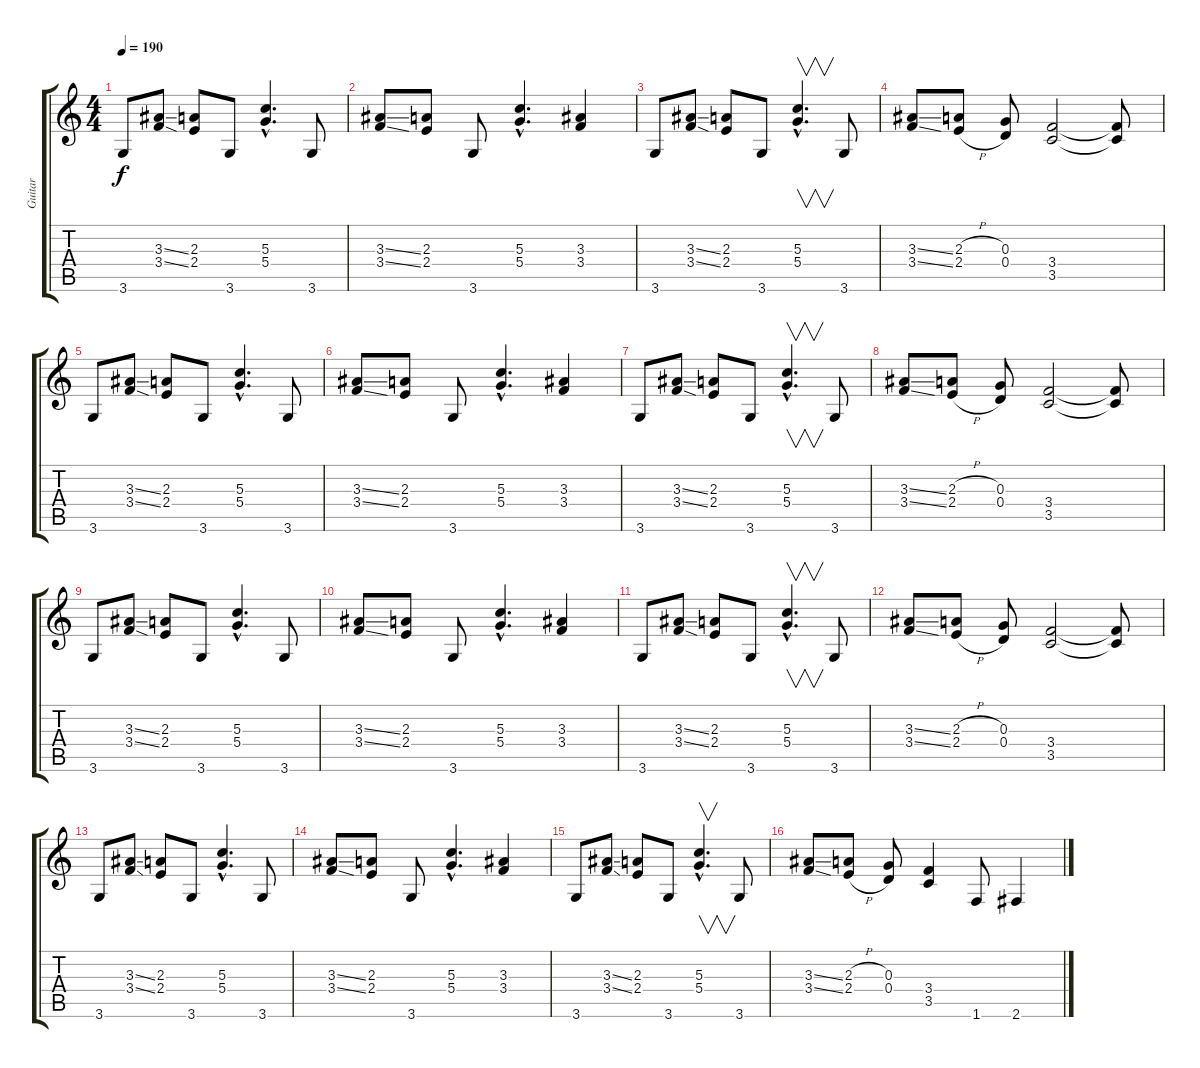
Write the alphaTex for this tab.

\track ("Guitar" "Guitar") {instrument overdrivenguitar}
\staff {score tabs}
\tuning (E4 B3 G3 D3 A2 E2) {hide}
\ts (4 4)
\tempo 190
\clef g2
\ks c
3.6.8{dy f instrument overdrivenguitar} (3.3{ss} 3.4{ss}).8 (2.3 2.4).8 3.6.8 (5.3{hac} 5.4{hac}).4{d} 3.6.8 |
(3.3{ss} 3.4{ss}).8 (2.3 2.4).8 3.6.8 (5.3{hac} 5.4{hac}).4{d} (3.3 3.4).4 |
3.6.8 (3.3{ss} 3.4{ss}).8 (2.3 2.4).8 3.6.8 (5.3{hac} 5.4{hac}).4{v d} 3.6.8 |
(3.3{ss} 3.4{ss}).8 (2.3{h} 2.4{h}).8 (0.3 0.4).8 (3.4 3.5).2 (3.4{t} 3.5{t}).8 |
3.6.8 (3.3{ss} 3.4{ss}).8 (2.3 2.4).8 3.6.8 (5.3{hac} 5.4{hac}).4{d} 3.6.8 |
(3.3{ss} 3.4{ss}).8 (2.3 2.4).8 3.6.8 (5.3{hac} 5.4{hac}).4{d} (3.3 3.4).4 |
3.6.8 (3.3{ss} 3.4{ss}).8 (2.3 2.4).8 3.6.8 (5.3{hac} 5.4{hac}).4{v d} 3.6.8 |
(3.3{ss} 3.4{ss}).8 (2.3{h} 2.4{h}).8 (0.3 0.4).8 (3.4 3.5).2 (3.4{t} 3.5{t}).8 |
3.6.8 (3.3{ss} 3.4{ss}).8 (2.3 2.4).8 3.6.8 (5.3{hac} 5.4{hac}).4{d} 3.6.8 |
(3.3{ss} 3.4{ss}).8 (2.3 2.4).8 3.6.8 (5.3{hac} 5.4{hac}).4{d} (3.3 3.4).4 |
3.6.8 (3.3{ss} 3.4{ss}).8 (2.3 2.4).8 3.6.8 (5.3{hac} 5.4{hac}).4{v d} 3.6.8 |
(3.3{ss} 3.4{ss}).8 (2.3{h} 2.4{h}).8 (0.3 0.4).8 (3.4 3.5).2 (3.4{t} 3.5{t}).8 |
3.6.8 (3.3{ss} 3.4{ss}).8 (2.3 2.4).8 3.6.8 (5.3{hac} 5.4{hac}).4{d} 3.6.8 |
(3.3{ss} 3.4{ss}).8 (2.3 2.4).8 3.6.8 (5.3{hac} 5.4{hac}).4{d} (3.3 3.4).4 |
3.6.8 (3.3{ss} 3.4{ss}).8 (2.3 2.4).8 3.6.8 (5.3{hac} 5.4{hac}).4{v d} 3.6.8 |
(3.3{ss} 3.4{ss}).8 (2.3{h} 2.4{h}).8 (0.3 0.4).8 (3.4 3.5).4 1.6.8 2.6.4
